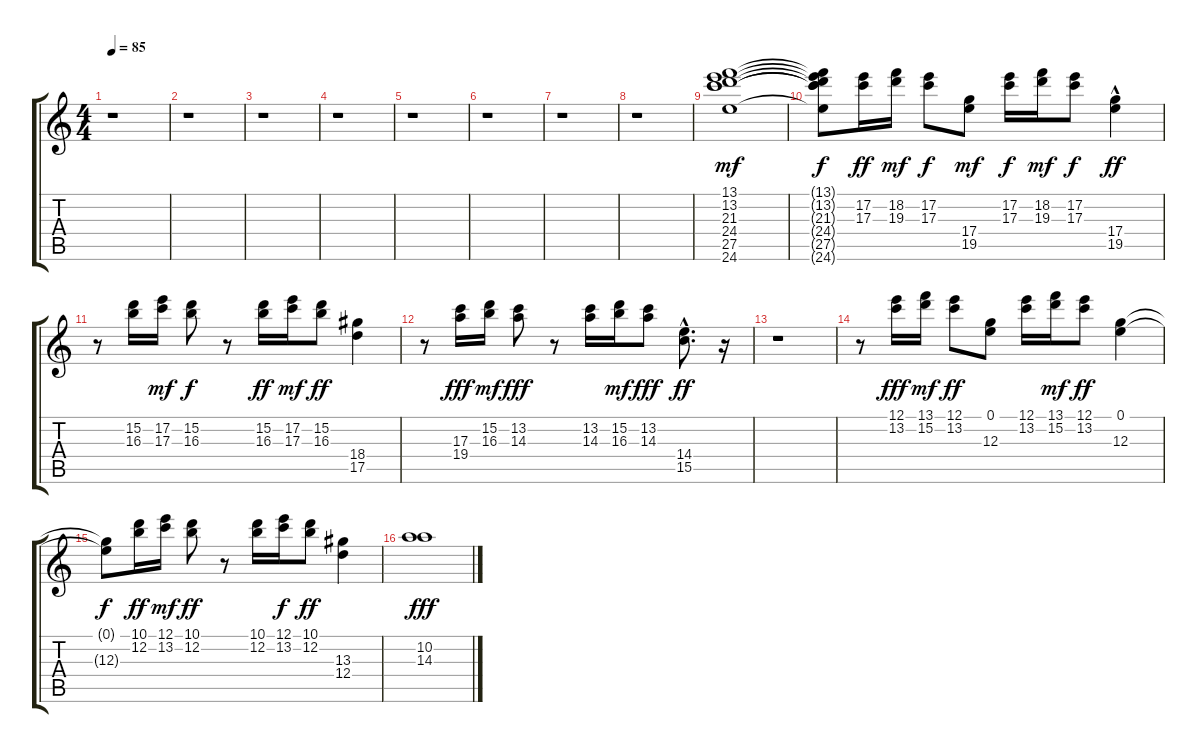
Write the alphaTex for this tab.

\track "" {instrument acousticguitarnylon}
\staff {score tabs}
\tuning (E4 B3 G3 D3 A2 E2) {hide}
\ts (4 4)
\tempo 85
\clef g2
\ks c
r.1{dy mf} |
r.1 |
r.1 |
r.1 |
r.1 |
r.1 |
r.1 |
r.1 |
(13.1 13.2 21.3 24.4 27.5 24.6).1 |
(13.1{t} 13.2{t} 21.3{t} 24.4{t} 27.5{t} 24.6{t}).8{dy f} (17.2 17.3).16{dy ff} (18.2 19.3).16{dy mf} (17.2 17.3).8{dy f} (17.4 19.5).8{dy mf} (17.2 17.3).16{dy f} (18.2 19.3).16{dy mf} (17.2 17.3).8{dy f} (17.4{hac} 19.5).4{dy ff} |
r.8 (15.2 16.3).16 (17.2 17.3).16{dy mf} (15.2 16.3).8{dy f} r.8 (15.2 16.3).16{dy ff} (17.2 17.3).16{dy mf} (15.2 16.3).8{dy ff} (18.4 17.5).4 |
r.8 (17.3 19.4).16{dy fff} (15.2 16.3).16{dy mf} (13.2 14.3).8{dy fff} r.8 (13.2 14.3).16 (15.2 16.3).16{dy mf} (13.2 14.3).8{dy fff} (14.4{hac} 15.5{hac}).8{d dy ff} r.16 |
r.1 |
r.8 (12.1 13.2).16{dy fff} (13.1 15.2).16{dy mf} (12.1 13.2).8{dy ff} (0.1 12.3).8 (12.1 13.2).16 (13.1 15.2).16{dy mf} (12.1 13.2).8{dy ff} (0.1 12.3).4 |
(0.1{t} 12.3{t}).8{dy f} (10.1 12.2).16{dy ff} (12.1 13.2).16{dy mf} (10.1 12.2).8{dy ff} r.8 (10.1 12.2).16 (12.1 13.2).16{dy f} (10.1 12.2).8{dy ff} (13.3 12.4).4 |
(10.2 14.3).1{dy fff}
